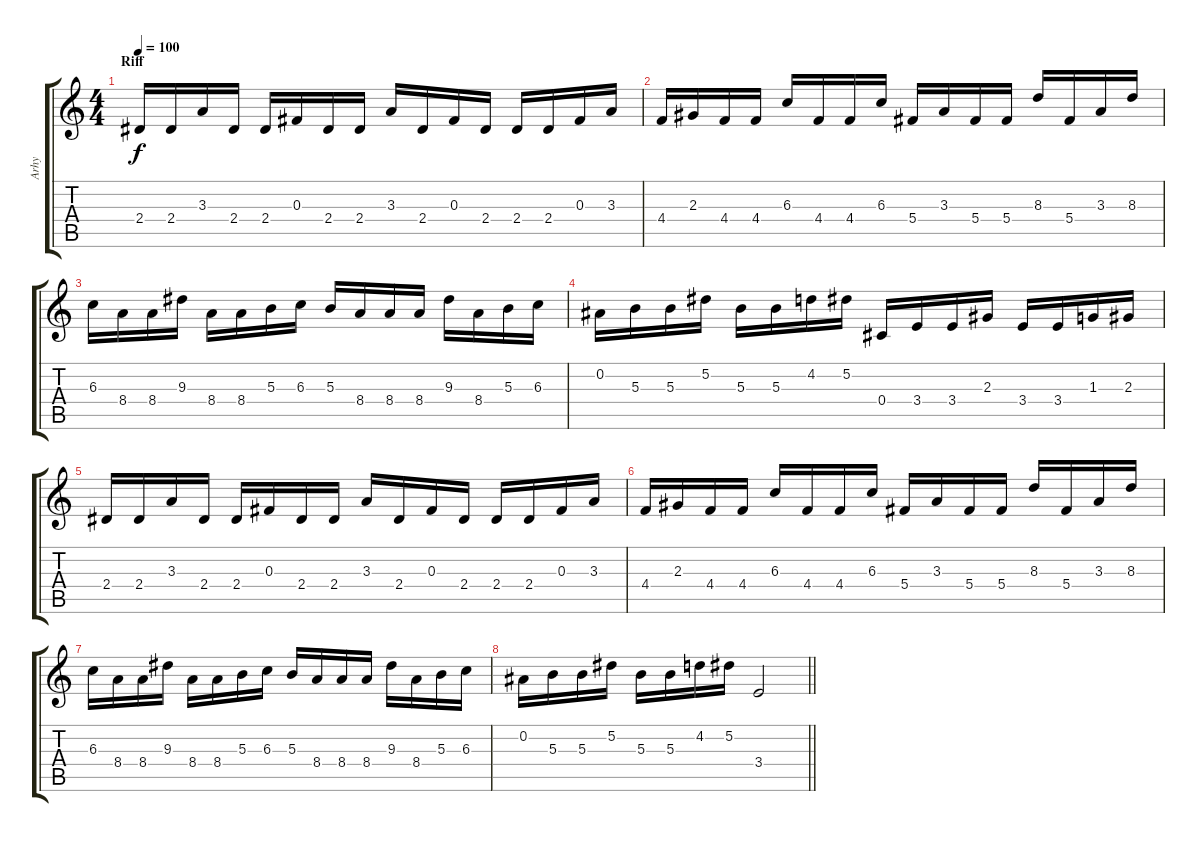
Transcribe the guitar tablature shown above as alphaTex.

\track ("Arhy" "Arhy") {instrument distortionguitar}
\staff {score tabs}
\tuning (Eb4 Bb3 Gb3 Db3 Ab2 Eb2) {hide}
\ts (4 4)
\section ("" "Riff")
\tempo 100
\clef g2
\ks c
2.4.16{dy f} 2.4.16 3.3.16 2.4.16 2.4.16 0.3.16 2.4.16 2.4.16 3.3.16 2.4.16 0.3.16 2.4.16 2.4.16 2.4.16 0.3.16 3.3.16 |
4.4.16 2.3.16 4.4.16 4.4.16 6.3.16 4.4.16 4.4.16 6.3.16 5.4.16 3.3.16 5.4.16 5.4.16 8.3.16 5.4.16 3.3.16 8.3.16 |
6.3.16 8.4.16 8.4.16 9.3.16 8.4.16 8.4.16 5.3.16 6.3.16 5.3.16 8.4.16 8.4.16 8.4.16 9.3.16 8.4.16 5.3.16 6.3.16 |
0.2.16 5.3.16 5.3.16 5.2.16 5.3.16 5.3.16 4.2.16 5.2.16 0.4.16 3.4.16 3.4.16 2.3.16 3.4.16 3.4.16 1.3.16 2.3.16 |
2.4.16 2.4.16 3.3.16 2.4.16 2.4.16 0.3.16 2.4.16 2.4.16 3.3.16 2.4.16 0.3.16 2.4.16 2.4.16 2.4.16 0.3.16 3.3.16 |
4.4.16 2.3.16 4.4.16 4.4.16 6.3.16 4.4.16 4.4.16 6.3.16 5.4.16 3.3.16 5.4.16 5.4.16 8.3.16 5.4.16 3.3.16 8.3.16 |
6.3.16 8.4.16 8.4.16 9.3.16 8.4.16 8.4.16 5.3.16 6.3.16 5.3.16 8.4.16 8.4.16 8.4.16 9.3.16 8.4.16 5.3.16 6.3.16 |
\barLineRight lightlight
0.2.16 5.3.16 5.3.16 5.2.16 5.3.16 5.3.16 4.2.16 5.2.16 3.4.2
